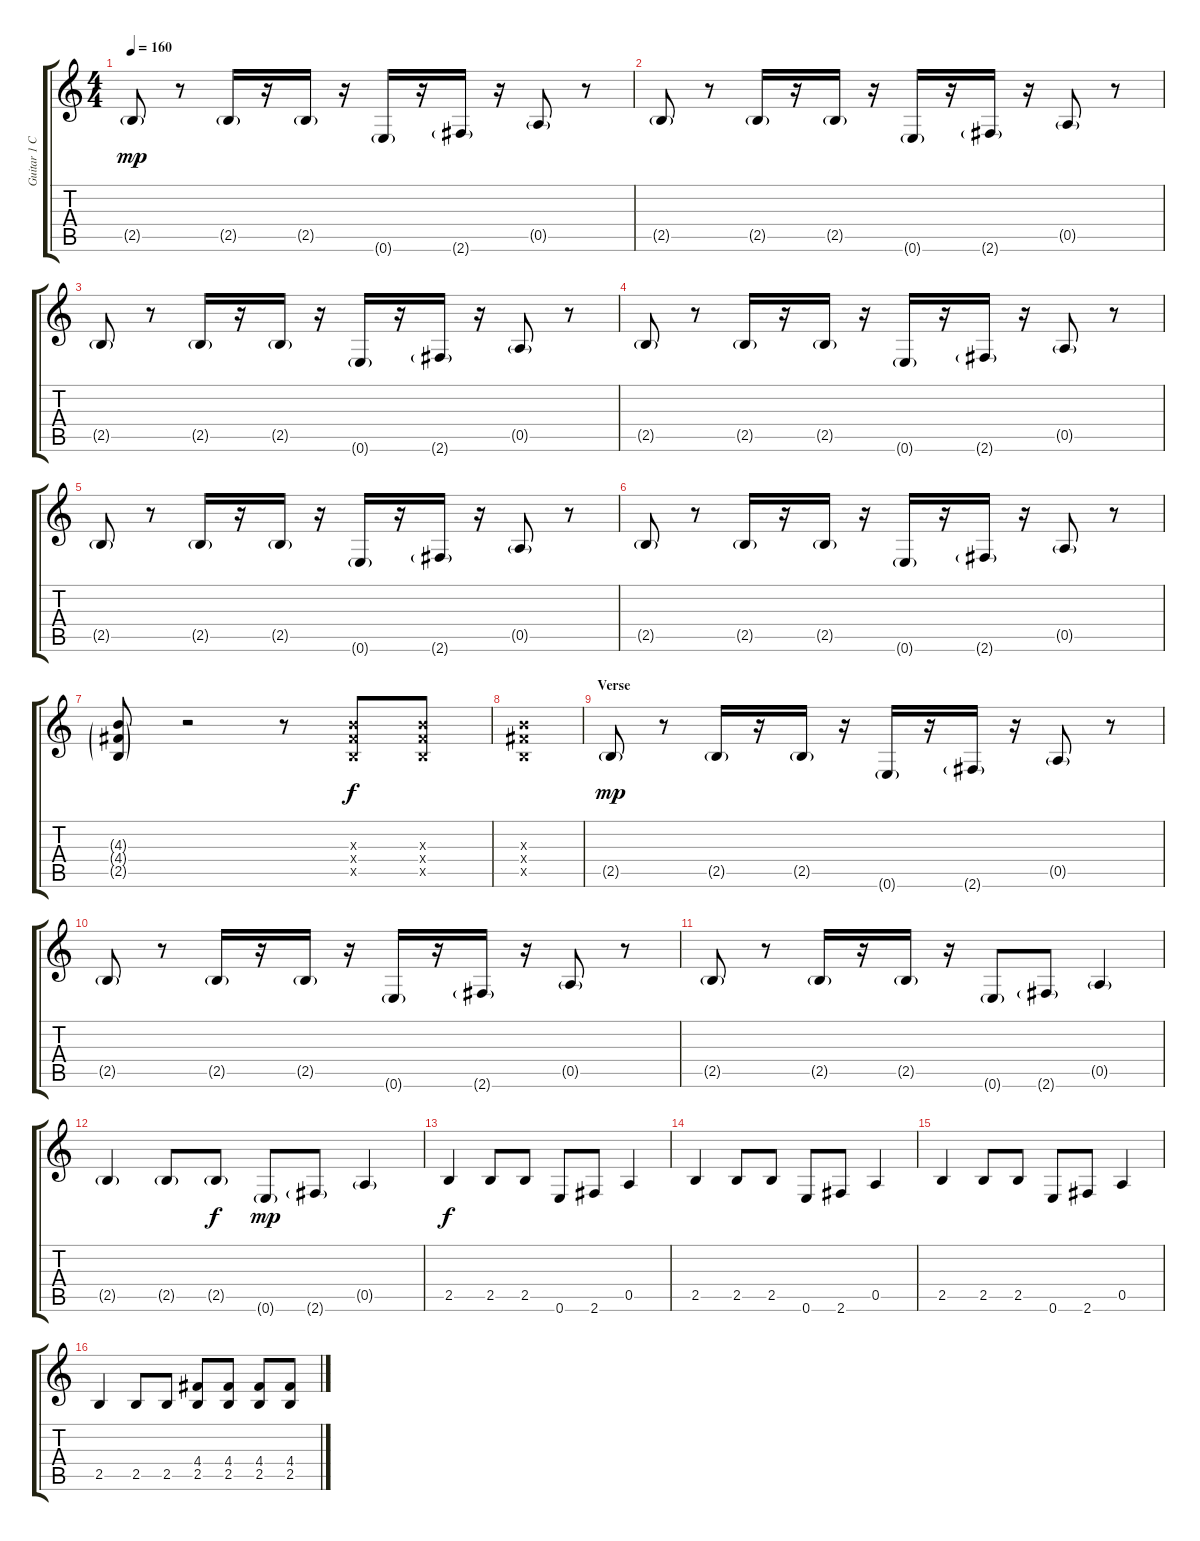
\track ("Guitar 1 Clean" "Guitar 1 C") {instrument electricguitarclean}
\staff {score tabs}
\tuning (E4 B3 G3 D3 A2 E2) {hide}
\ts (4 4)
\tempo 160
\clef g2
\ks c
2.5{g}.8{dy mp} r.8 2.5{g}.16 r.16 2.5{g}.16 r.16 0.6{g}.16 r.16 2.6{g}.16 r.16 0.5{g}.8 r.8 |
2.5{g}.8 r.8 2.5{g}.16 r.16 2.5{g}.16 r.16 0.6{g}.16 r.16 2.6{g}.16 r.16 0.5{g}.8 r.8 |
2.5{g}.8 r.8 2.5{g}.16 r.16 2.5{g}.16 r.16 0.6{g}.16 r.16 2.6{g}.16 r.16 0.5{g}.8 r.8 |
2.5{g}.8 r.8 2.5{g}.16 r.16 2.5{g}.16 r.16 0.6{g}.16 r.16 2.6{g}.16 r.16 0.5{g}.8 r.8 |
2.5{g}.8 r.8 2.5{g}.16 r.16 2.5{g}.16 r.16 0.6{g}.16 r.16 2.6{g}.16 r.16 0.5{g}.8 r.8 |
2.5{g}.8 r.8 2.5{g}.16 r.16 2.5{g}.16 r.16 0.6{g}.16 r.16 2.6{g}.16 r.16 0.5{g}.8 r.8 |
(4.3{g} 4.4{g} 2.5{g}).8 r.2 r.8 (4.3{x} 4.4{x} 2.5{x}).8{dy f} (4.3{x} 4.4{x} 2.5{x}).8 |
(4.3{x} 4.4{x} 2.5{x}).1 |
\section ("" "Verse")
2.5{g}.8{dy mp} r.8 2.5{g}.16 r.16 2.5{g}.16 r.16 0.6{g}.16 r.16 2.6{g}.16 r.16 0.5{g}.8 r.8 |
2.5{g}.8 r.8 2.5{g}.16 r.16 2.5{g}.16 r.16 0.6{g}.16 r.16 2.6{g}.16 r.16 0.5{g}.8 r.8 |
2.5{g}.8 r.8 2.5{g}.16 r.16 2.5{g}.16 r.16 0.6{g}.8 2.6{g}.8 0.5{g}.4 |
2.5{g}.4 2.5{g}.8 2.5{g}.8{dy f} 0.6{g}.8{dy mp} 2.6{g}.8 0.5{g}.4 |
2.5.4{dy f} 2.5.8 2.5.8 0.6.8 2.6.8 0.5.4 |
2.5.4 2.5.8 2.5.8 0.6.8 2.6.8 0.5.4 |
2.5.4{volume 14} 2.5.8{volume 14} 2.5.8{volume 14} 0.6.8{volume 15} 2.6.8{volume 15} 0.5.4{volume 15} |
2.5.4{volume 16} 2.5.8{volume 16} 2.5.8{volume 16} (4.4 2.5).8 (4.4 2.5).8 (4.4 2.5).8 (4.4 2.5).8
